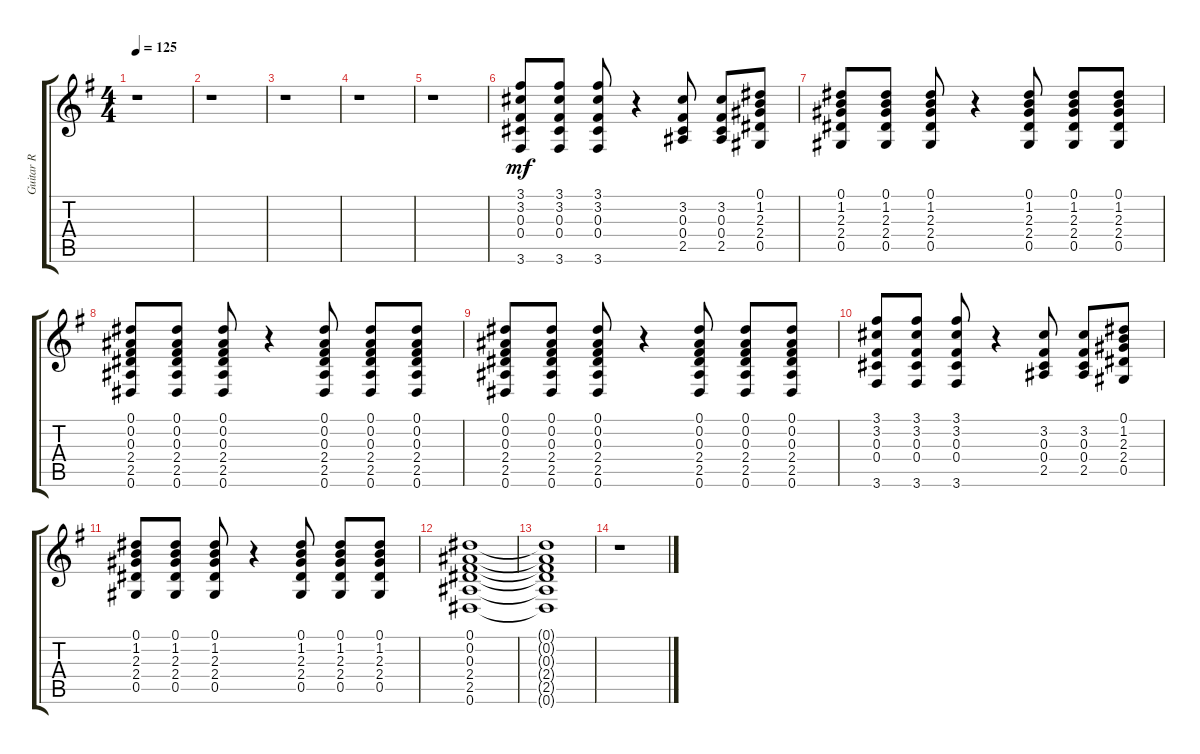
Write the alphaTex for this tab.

\track ("Guitar R" "Guitar R") {instrument overdrivenguitar}
\staff {score tabs}
\tuning (Eb4 Bb3 Gb3 Db3 Ab2 Eb2) {hide}
\ts (4 4)
\tempo 125
\clef g2
\ks g
r.1{dy mf} |
r.1 |
r.1 |
r.1 |
r.1 |
(3.1 3.2 0.3 0.4 3.6).8 (3.1 3.2 0.3 0.4 3.6).8 (3.1 3.2 0.3 0.4 3.6).8 r.4 (3.2 0.3 0.4 2.5).8 (3.2 0.3 0.4 2.5).8 (0.1 1.2 2.3 2.4 0.5).8 |
(0.1 1.2 2.3 2.4 0.5).8 (0.1 1.2 2.3 2.4 0.5).8 (0.1 1.2 2.3 2.4 0.5).8 r.4 (0.1 1.2 2.3 2.4 0.5).8 (0.1 1.2 2.3 2.4 0.5).8 (0.1 1.2 2.3 2.4 0.5).8 |
(0.1 0.2 0.3 2.4 2.5 0.6).8 (0.1 0.2 0.3 2.4 2.5 0.6).8 (0.1 0.2 0.3 2.4 2.5 0.6).8 r.4 (0.1 0.2 0.3 2.4 2.5 0.6).8 (0.1 0.2 0.3 2.4 2.5 0.6).8 (0.1 0.2 0.3 2.4 2.5 0.6).8 |
(0.1 0.2 0.3 2.4 2.5 0.6).8 (0.1 0.2 0.3 2.4 2.5 0.6).8 (0.1 0.2 0.3 2.4 2.5 0.6).8 r.4 (0.1 0.2 0.3 2.4 2.5 0.6).8 (0.1 0.2 0.3 2.4 2.5 0.6).8 (0.1 0.2 0.3 2.4 2.5 0.6).8 |
(3.1 3.2 0.3 0.4 3.6).8 (3.1 3.2 0.3 0.4 3.6).8 (3.1 3.2 0.3 0.4 3.6).8 r.4 (3.2 0.3 0.4 2.5).8 (3.2 0.3 0.4 2.5).8 (0.1 1.2 2.3 2.4 0.5).8 |
(0.1 1.2 2.3 2.4 0.5).8 (0.1 1.2 2.3 2.4 0.5).8 (0.1 1.2 2.3 2.4 0.5).8 r.4 (0.1 1.2 2.3 2.4 0.5).8 (0.1 1.2 2.3 2.4 0.5).8 (0.1 1.2 2.3 2.4 0.5).8 |
(0.1 0.2 0.3 2.4 2.5 0.6).1 |
(0.1{t} 0.2{t} 0.3{t} 2.4{t} 2.5{t} 0.6{t}).1 |
r.1
